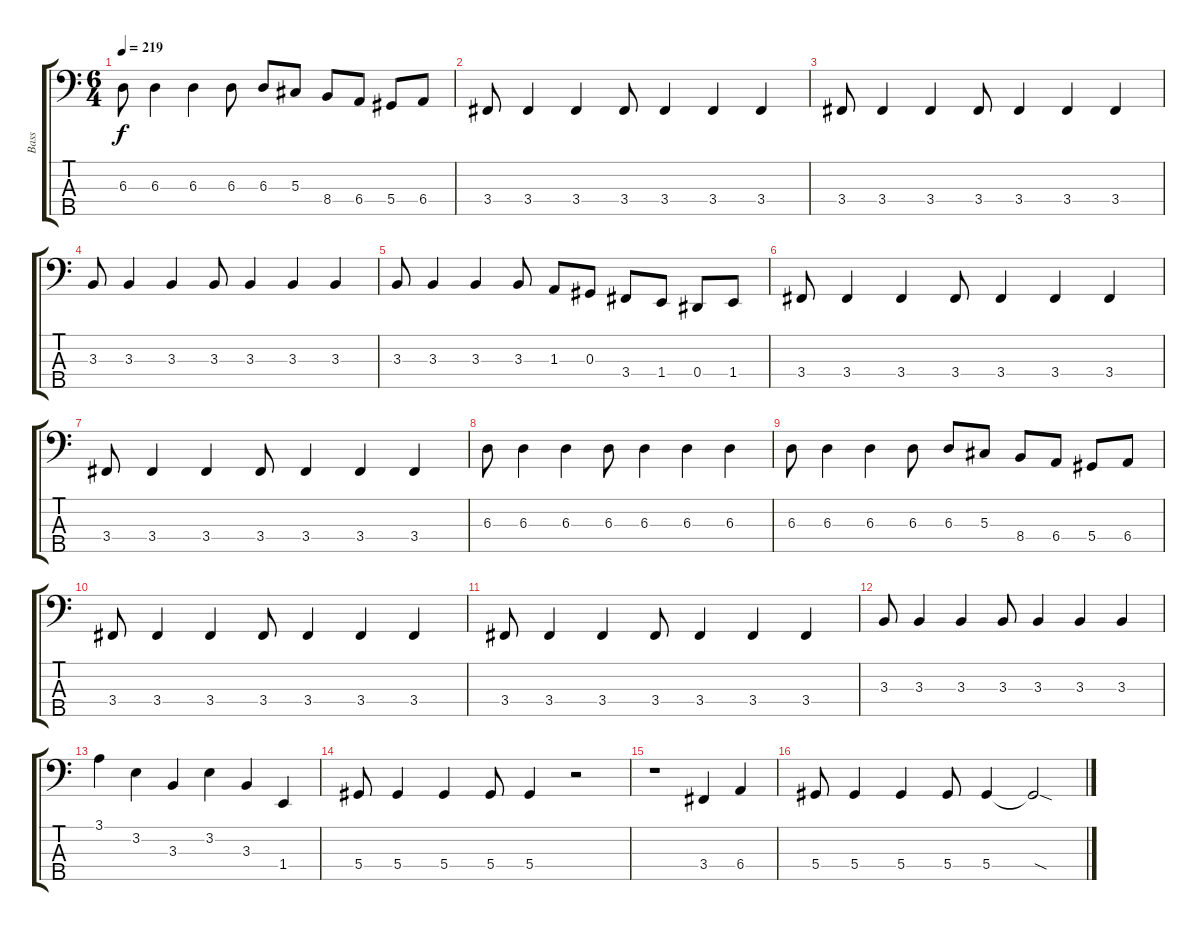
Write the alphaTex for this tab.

\track ("Bass" "Bass") {instrument electricbassfinger}
\staff {score tabs}
\tuning (Gb2 Db2 Ab1 Eb1 Bb0) {hide}
\ts (6 4)
\tempo 219
\clef f4
\ks c
6.3.8{dy f} 6.3.4 6.3.4 6.3.8 6.3.8 5.3.8 8.4.8 6.4.8 5.4.8 6.4.8 |
3.4.8 3.4.4 3.4.4 3.4.8 3.4.4 3.4.4 3.4.4 |
3.4.8 3.4.4 3.4.4 3.4.8 3.4.4 3.4.4 3.4.4 |
3.3.8 3.3.4 3.3.4 3.3.8 3.3.4 3.3.4 3.3.4 |
3.3.8 3.3.4 3.3.4 3.3.8 1.3.8 0.3.8 3.4.8 1.4.8 0.4.8 1.4.8 |
3.4.8 3.4.4 3.4.4 3.4.8 3.4.4 3.4.4 3.4.4 |
3.4.8 3.4.4 3.4.4 3.4.8 3.4.4 3.4.4 3.4.4 |
6.3.8 6.3.4 6.3.4 6.3.8 6.3.4 6.3.4 6.3.4 |
6.3.8 6.3.4 6.3.4 6.3.8 6.3.8 5.3.8 8.4.8 6.4.8 5.4.8 6.4.8 |
3.4.8 3.4.4 3.4.4 3.4.8 3.4.4 3.4.4 3.4.4 |
3.4.8 3.4.4 3.4.4 3.4.8 3.4.4 3.4.4 3.4.4 |
3.3.8 3.3.4 3.3.4 3.3.8 3.3.4 3.3.4 3.3.4 |
3.1.4 3.2.4 3.3.4 3.2.4 3.3.4 1.4.4 |
5.4.8 5.4.4 5.4.4 5.4.8 5.4.4 r.2 |
r.1 3.4.4 6.4.4 |
5.4.8 5.4.4 5.4.4 5.4.8 5.4.4 5.4{sod t}.2
